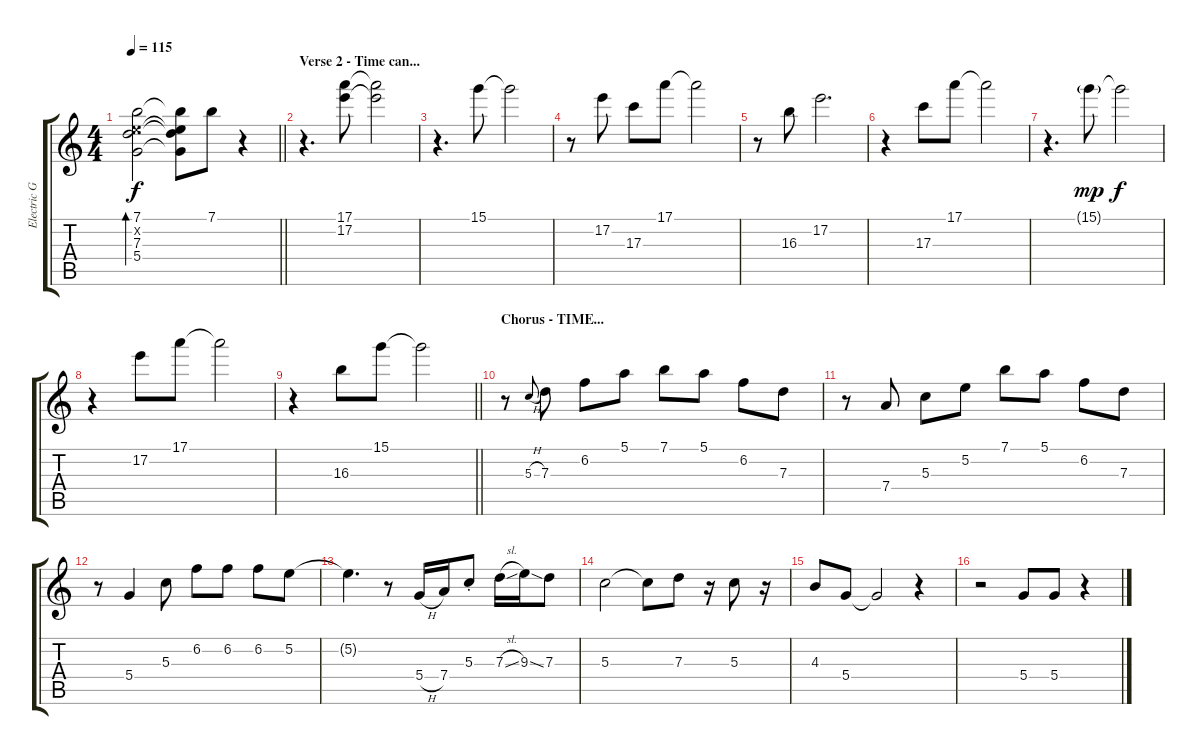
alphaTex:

\track ("Electric Guitar II (Keith)" "Electric G") {instrument overdrivenguitar}
\staff {score tabs}
\tuning (E4 B3 G3 D3 A2 E2) {hide}
\ts (4 4)
\tempo 115
\clef g2
\barLineRight lightlight
\ks c
(7.1 5.2{x} 7.3 5.4).2{bd 240 dy f volume 6} (7.1{t} 5.2{t} 7.3{t} 5.4{t}).8 7.1.8 r.4 |
\section ("" "Verse 2 - Time can...")
r.4{d} (17.1 17.2).8 (17.1{t} 17.2{t}).2 |
r.4{d} 15.1.8 15.1{t}.2 |
r.8 17.2.8 17.3.8 17.1.8 17.1{t}.2 |
r.8 16.3.8 17.2.2{d} |
r.4 17.3.8 17.1.8 17.1{t}.2 |
r.4{d} 15.1{g}.8{dy mp} 15.1{t}.2{dy f} |
r.4 17.2.8 17.1.8 17.1{t}.2 |
\barLineRight lightlight
r.4 16.3.8 15.1.8 15.1{t}.2 |
\section ("" "Chorus - TIME...")
r.8{volume 11} 5.3{h}.8{gr onbeat} 7.3.8 6.2.8 5.1.8 7.1.8 5.1.8 6.2.8 7.3.8 |
r.8 7.4.8 5.3.8 5.2.8 7.1.8 5.1.8 6.2.8 7.3.8 |
r.8 5.4.4 5.3.8 6.2.8 6.2.8 6.2.8 5.2.8 |
5.2{t}.4{d} r.8 5.4{h}.16 7.4.16 5.3{st}.8 7.3{sl}.16 9.3{ss}.16 7.3.8 |
5.3.2 5.3{t}.8 7.3.8 r.16 5.3.8 r.16 |
4.3.8 5.4.8 5.4{t}.2 r.4 |
r.2{volume 8} 5.4.8 5.4.8 r.4
